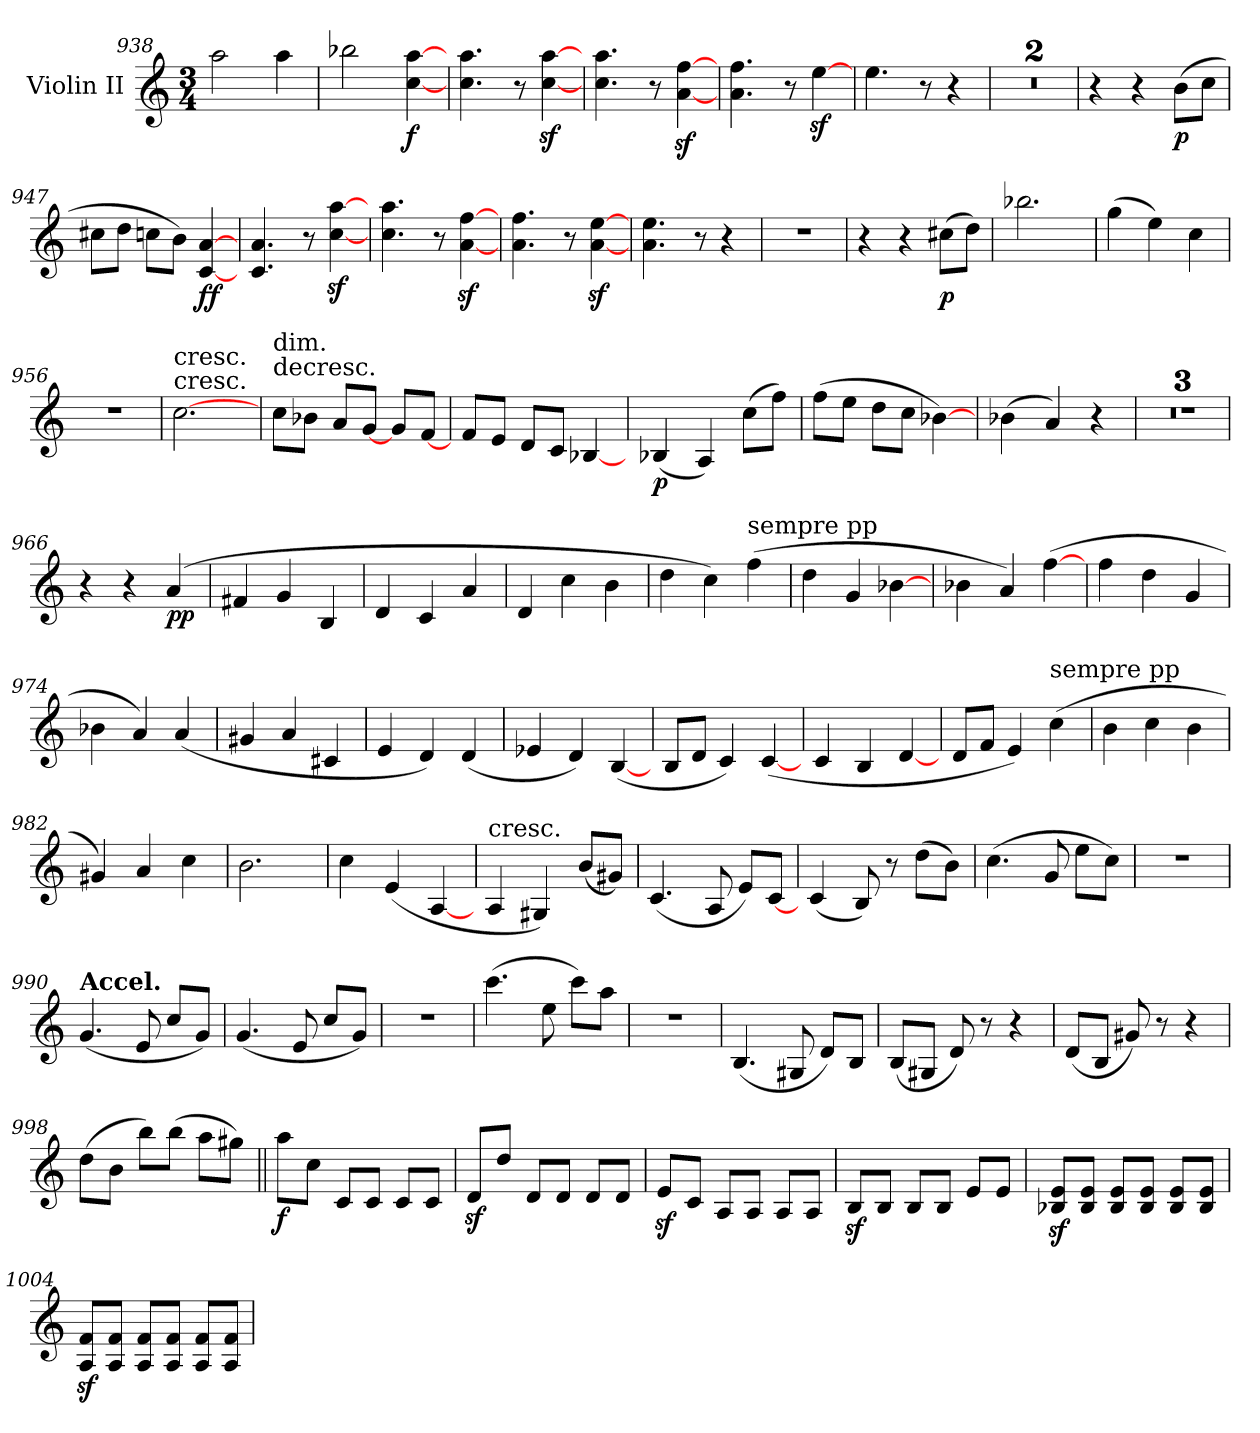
**kern	**dynam
*part1	*part1
*staff1	*staff1
*I"Violin II	*
*I'Vln	*
*clefG2	*
*k[]	*
*C:	*
*M3/4	*
=938	=938
2aa	.
4aa	.
=939	=939
2bb-X	.
[4cc [4aa	f
=940	=940
4.cc 4.aa	.
8r	.
[4ccz [4aaz	.
=941	=941
4.cc 4.aa	.
8r	.
[4az [4ffz	.
=942	=942
4.a 4.ff	.
8r	.
[4eez	.
=943	=943
4.ee	.
8r	.
4r	.
=944	=944
2.r	.
=945	=945
2.r	.
=946	=946
4r	.
4r	.
(8b\L	p
8cc\J	.
=947	=947
8cc#X\L	.
8dd\J	.
8ccn\L	.
8b\J)	.
[4c [4a	ff
=948	=948
4.c 4.a	.
8r	.
[4ccz [4aaz	.
=949	=949
4.cc 4.aa	.
8r	.
[4az [4ffz	.
=950	=950
4.a 4.ff	.
8r	.
[4az [4eez	.
=951	=951
4.a 4.ee	.
8r	.
4r	.
=952	=952
2.r	.
=953	=953
4r	.
4r	.
(8cc#X\L	p
8dd\J)	.
=954	=954
2.bb-X	.
=955	=955
(4gg	.
4ee)	.
4cc	.
=956	=956
2.r	.
=957	=957
!LO:TX:t=cresc.	!
!LO:TX:a:t=cresc.	!
[2.cc	.
=958	=958
!LO:TX:t=decresc.	!
!LO:TX:a:t=dim.	!
8cc\L	.
8b-X\J	.
8a/L	.
[8g/J	.
8g/L	.
[8f/J	.
=959	=959
8f/L	.
8e/J	.
8d/L	.
8c/J	.
[4B-X	.
=960	=960
(4B-X	p
4A)	.
(8cc\L	.
8ff\J)	.
=961	=961
(8ff\L	.
8ee\J	.
8dd\L	.
8cc\J	.
[4b-X)	.
=962	=962
(4b-X	.
4a)	.
4r	.
=963	=963
2.r	.
=964	=964
2.r	.
=965	=965
2.r	.
=966	=966
4r	.
4r	.
(4a	pp
=967	=967
4f#X	.
4g	.
4B	.
=968	=968
4d	.
4c	.
4a	.
=969	=969
4d	.
4cc	.
4b	.
=970	=970
4dd	.
4cc)	.
!LO:TX:a:t=sempre pp	!
(4ff	.
=971	=971
4dd	.
4g	.
[4b-X	.
=972	=972
4b-X	.
4a)	.
([4ff	.
=973	=973
4ff	.
4dd	.
4g	.
=974	=974
4b-X	.
4a)	.
(4a	.
=975	=975
4g#X	.
4a	.
4c#X	.
=976	=976
4e	.
4d)	.
(4d	.
=977	=977
4e-X	.
4d)	.
([4B	.
=978	=978
8B/L	.
8d/J	.
4c)	.
([4c	.
=979	=979
4c	.
4B	.
[4d	.
=980	=980
8d/L	.
8f/J	.
4e)	.
!LO:TX:a:t=sempre pp	!
(4cc	.
=981	=981
4b	.
4cc	.
4b	.
=982	=982
4g#X)	.
4a	.
4cc	.
=983	=983
2.b	.
=984	=984
4cc	.
(4e	.
[4A	.
=985	=985
!LO:TX:a:t=cresc.	!
4A	.
4G#X)	.
(8b/L	.
8g#X/J)	.
=986	=986
(4.c	.
8A	.
8e/L)	.
[8c/J	.
=987	=987
(4c	.
8B)	.
8r	.
(8dd\L	.
8b\J)	.
=988	=988
(4.cc	.
8g	.
8ee\L	.
8cc\J)	.
=989	=989
2.r	.
=990	=990
!LO:TX:a:B:t=Accel.	!
(4.g	.
8e	.
8cc/L	.
8g/J)	.
=991	=991
(4.g	.
8e	.
8cc/L	.
8g/J)	.
=992	=992
2.r	.
=993	=993
(4.ccc	.
8ee	.
8ccc\L)	.
8aa\J	.
=994	=994
2.r	.
=995	=995
(4.B	.
8G#X	.
8d/L)	.
8B/J	.
=996	=996
(8B/L	.
8G#X/J	.
8d)	.
8r	.
4r	.
=997	=997
(8d/L	.
8B/J	.
8g#X)	.
8r	.
4r	.
=998	=998
(8dd\L	.
8b\J	.
8bb\L)	.
(8bb\J	.
8aa\L	.
8gg#X\J)	.
=999||	=999||
8aa\L	f
8cc\J	.
8c/L	.
8c/J	.
8c/L	.
8c/J	.
=1000	=1000
8dz/L	.
8dd/J	.
8d/L	.
8d/J	.
8d/L	.
8d/J	.
=1001	=1001
8ez/L	.
8c/J	.
8A/L	.
8A/J	.
8A/L	.
8A/J	.
=1002	=1002
8Bz/L	.
8B/J	.
8B/L	.
8B/J	.
8e/L	.
8e/J	.
=1003	=1003
8B-Xz/ 8ez/L	.
8B-/ 8e/J	.
8B-/ 8e/L	.
8B-/ 8e/J	.
8B-/ 8e/L	.
8B-/ 8e/J	.
=1004	=1004
8Az/ 8fz/L	.
8A/ 8f/J	.
8A/ 8f/L	.
8A/ 8f/J	.
8A/ 8f/L	.
8A/ 8f/J	.
=	=
*-	*-
